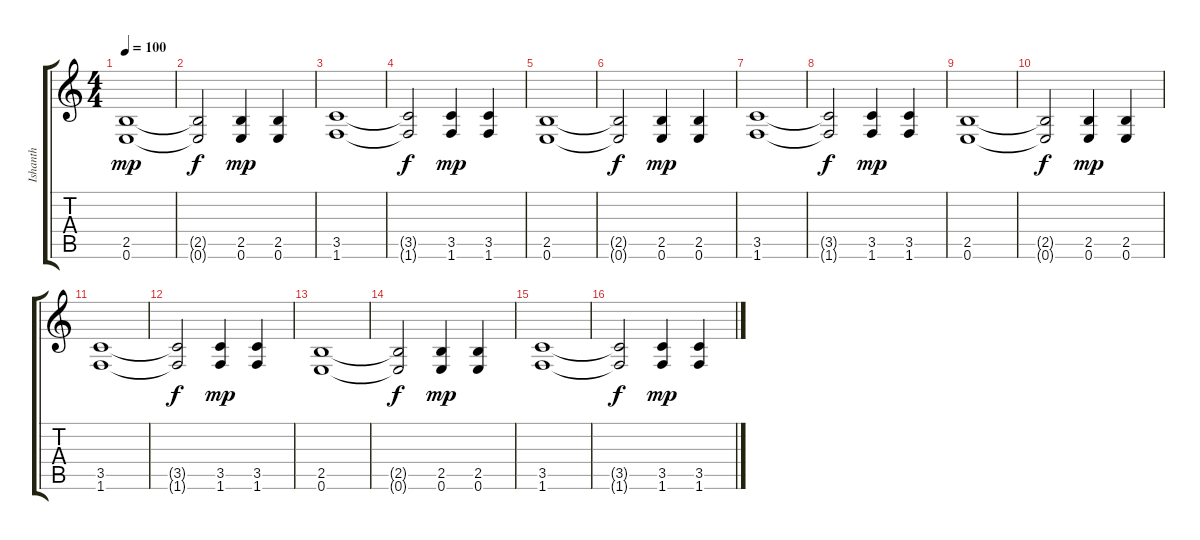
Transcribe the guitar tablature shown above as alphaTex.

\track ("Ishanth" "Ishanth") {instrument distortionguitar}
\staff {score tabs}
\tuning (E4 B3 G3 D3 A2 E2) {hide}
\ts (4 4)
\tempo 100
\clef g2
\ks c
(2.5 0.6).1{dy mp} |
(2.5{t} 0.6{t}).2{dy f} (2.5 0.6).4{dy mp} (2.5 0.6).4 |
(3.5 1.6).1 |
(3.5{t} 1.6{t}).2{dy f} (3.5 1.6).4{dy mp} (3.5 1.6).4 |
(2.5 0.6).1 |
(2.5{t} 0.6{t}).2{dy f} (2.5 0.6).4{dy mp} (2.5 0.6).4 |
(3.5 1.6).1 |
(3.5{t} 1.6{t}).2{dy f} (3.5 1.6).4{dy mp} (3.5 1.6).4 |
(2.5 0.6).1 |
(2.5{t} 0.6{t}).2{dy f} (2.5 0.6).4{dy mp} (2.5 0.6).4 |
(3.5 1.6).1 |
(3.5{t} 1.6{t}).2{dy f} (3.5 1.6).4{dy mp} (3.5 1.6).4 |
(2.5 0.6).1 |
(2.5{t} 0.6{t}).2{dy f} (2.5 0.6).4{dy mp} (2.5 0.6).4 |
(3.5 1.6).1 |
(3.5{t} 1.6{t}).2{dy f} (3.5 1.6).4{dy mp} (3.5 1.6).4
